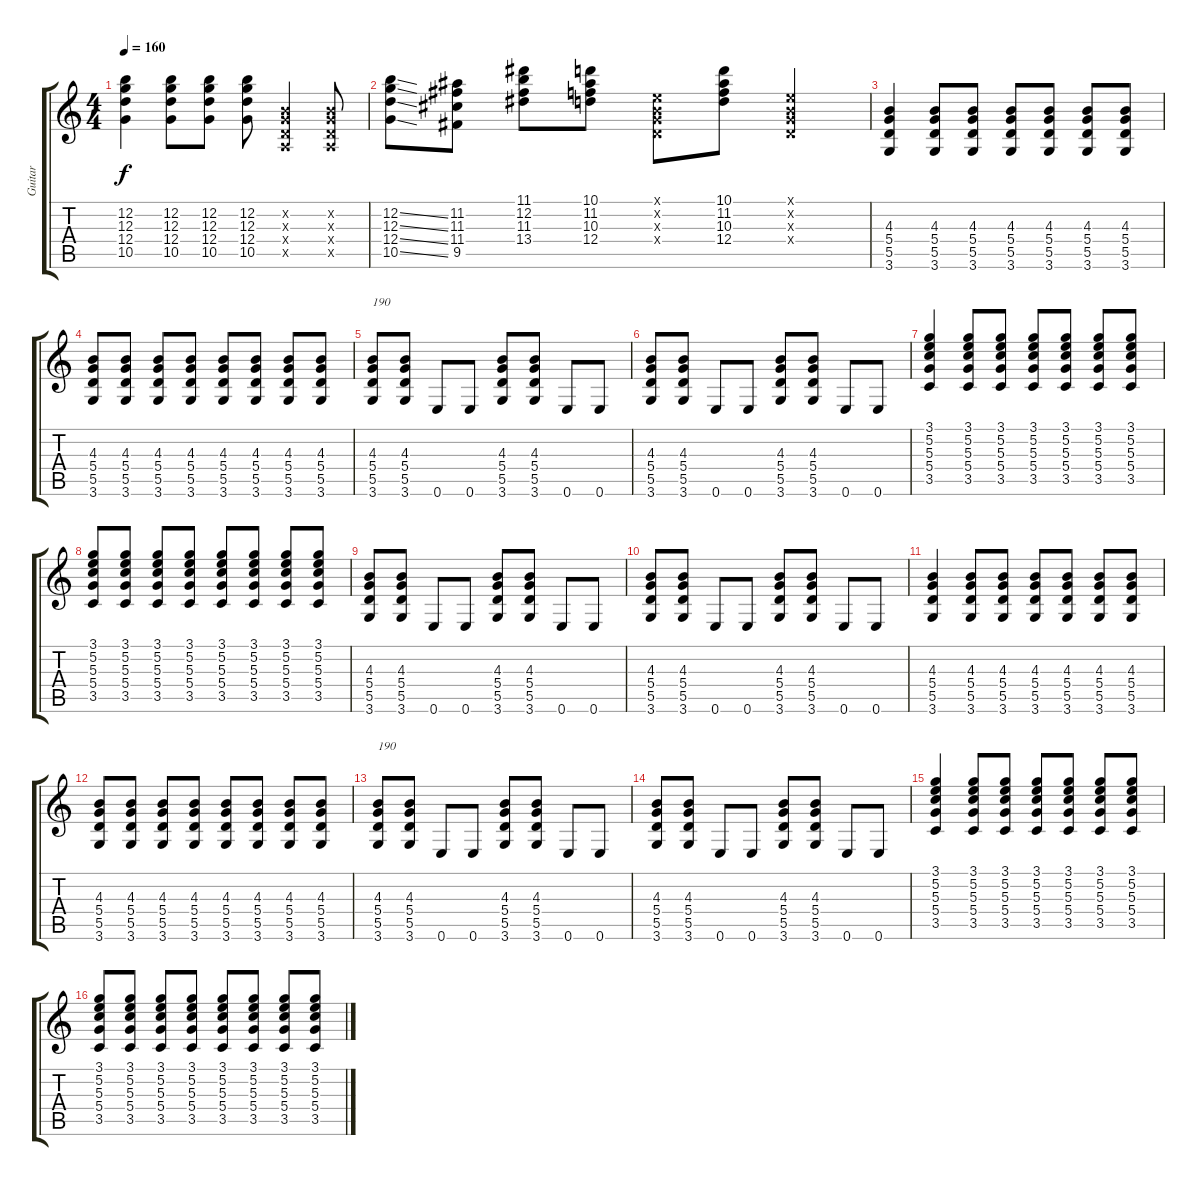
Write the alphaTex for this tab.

\track ("Guitar" "Guitar") {instrument overdrivenguitar}
\staff {score tabs}
\tuning (E4 B3 G3 D3 A2 E2) {hide}
\ts (4 4)
\tempo 160
\clef g2
\ks c
(12.2 12.3 12.4 10.5).4{dy f} (12.2 12.3 12.4 10.5).8 (12.2 12.3 12.4 10.5).8 (12.2 12.3 12.4 10.5).8 (0.2{x} 0.3{x} 0.4{x} 0.5{x}).4 (0.2{x} 0.3{x} 0.4{x} 0.5{x}).8 |
(12.2{ss} 12.3{ss} 12.4{ss} 10.5{ss}).8 (11.2 11.3 11.4 9.5).8 (11.1 12.2 11.3 13.4).8 (10.1 11.2 10.3 12.4).8 (0.1{x} 0.2{x} 0.3{x} 0.4{x}).8 (10.1 11.2 10.3 12.4).8 (0.1{x} 0.2{x} 0.3{x} 0.4{x}).4 |
(4.3 5.4 5.5 3.6).4 (4.3 5.4 5.5 3.6).8 (4.3 5.4 5.5 3.6).8 (4.3 5.4 5.5 3.6).8 (4.3 5.4 5.5 3.6).8 (4.3 5.4 5.5 3.6).8 (4.3 5.4 5.5 3.6).8 |
(4.3 5.4 5.5 3.6).8 (4.3 5.4 5.5 3.6).8 (4.3 5.4 5.5 3.6).8 (4.3 5.4 5.5 3.6).8 (4.3 5.4 5.5 3.6).8 (4.3 5.4 5.5 3.6).8 (4.3 5.4 5.5 3.6).8 (4.3 5.4 5.5 3.6).8 |
(4.3 5.4 5.5 3.6).8{txt "190"} (4.3 5.4 5.5 3.6).8 0.6.8 0.6.8 (4.3 5.4 5.5 3.6).8 (4.3 5.4 5.5 3.6).8 0.6.8 0.6.8 |
(4.3 5.4 5.5 3.6).8 (4.3 5.4 5.5 3.6).8 0.6.8 0.6.8 (4.3 5.4 5.5 3.6).8 (4.3 5.4 5.5 3.6).8 0.6.8 0.6.8 |
(3.1 5.2 5.3 5.4 3.5).4 (3.1 5.2 5.3 5.4 3.5).8 (3.1 5.2 5.3 5.4 3.5).8 (3.1 5.2 5.3 5.4 3.5).8 (3.1 5.2 5.3 5.4 3.5).8 (3.1 5.2 5.3 5.4 3.5).8 (3.1 5.2 5.3 5.4 3.5).8 |
(3.1 5.2 5.3 5.4 3.5).8 (3.1 5.2 5.3 5.4 3.5).8 (3.1 5.2 5.3 5.4 3.5).8 (3.1 5.2 5.3 5.4 3.5).8 (3.1 5.2 5.3 5.4 3.5).8 (3.1 5.2 5.3 5.4 3.5).8 (3.1 5.2 5.3 5.4 3.5).8 (3.1 5.2 5.3 5.4 3.5).8 |
(4.3 5.4 5.5 3.6).8 (4.3 5.4 5.5 3.6).8 0.6.8 0.6.8 (4.3 5.4 5.5 3.6).8 (4.3 5.4 5.5 3.6).8 0.6.8 0.6.8 |
(4.3 5.4 5.5 3.6).8 (4.3 5.4 5.5 3.6).8 0.6.8 0.6.8 (4.3 5.4 5.5 3.6).8 (4.3 5.4 5.5 3.6).8 0.6.8 0.6.8 |
(4.3 5.4 5.5 3.6).4 (4.3 5.4 5.5 3.6).8 (4.3 5.4 5.5 3.6).8 (4.3 5.4 5.5 3.6).8 (4.3 5.4 5.5 3.6).8 (4.3 5.4 5.5 3.6).8 (4.3 5.4 5.5 3.6).8 |
(4.3 5.4 5.5 3.6).8 (4.3 5.4 5.5 3.6).8 (4.3 5.4 5.5 3.6).8 (4.3 5.4 5.5 3.6).8 (4.3 5.4 5.5 3.6).8 (4.3 5.4 5.5 3.6).8 (4.3 5.4 5.5 3.6).8 (4.3 5.4 5.5 3.6).8 |
(4.3 5.4 5.5 3.6).8{txt "190"} (4.3 5.4 5.5 3.6).8 0.6.8 0.6.8 (4.3 5.4 5.5 3.6).8 (4.3 5.4 5.5 3.6).8 0.6.8 0.6.8 |
(4.3 5.4 5.5 3.6).8 (4.3 5.4 5.5 3.6).8 0.6.8 0.6.8 (4.3 5.4 5.5 3.6).8 (4.3 5.4 5.5 3.6).8 0.6.8 0.6.8 |
(3.1 5.2 5.3 5.4 3.5).4 (3.1 5.2 5.3 5.4 3.5).8 (3.1 5.2 5.3 5.4 3.5).8 (3.1 5.2 5.3 5.4 3.5).8 (3.1 5.2 5.3 5.4 3.5).8 (3.1 5.2 5.3 5.4 3.5).8 (3.1 5.2 5.3 5.4 3.5).8 |
(3.1 5.2 5.3 5.4 3.5).8 (3.1 5.2 5.3 5.4 3.5).8 (3.1 5.2 5.3 5.4 3.5).8 (3.1 5.2 5.3 5.4 3.5).8 (3.1 5.2 5.3 5.4 3.5).8 (3.1 5.2 5.3 5.4 3.5).8 (3.1 5.2 5.3 5.4 3.5).8 (3.1 5.2 5.3 5.4 3.5).8
